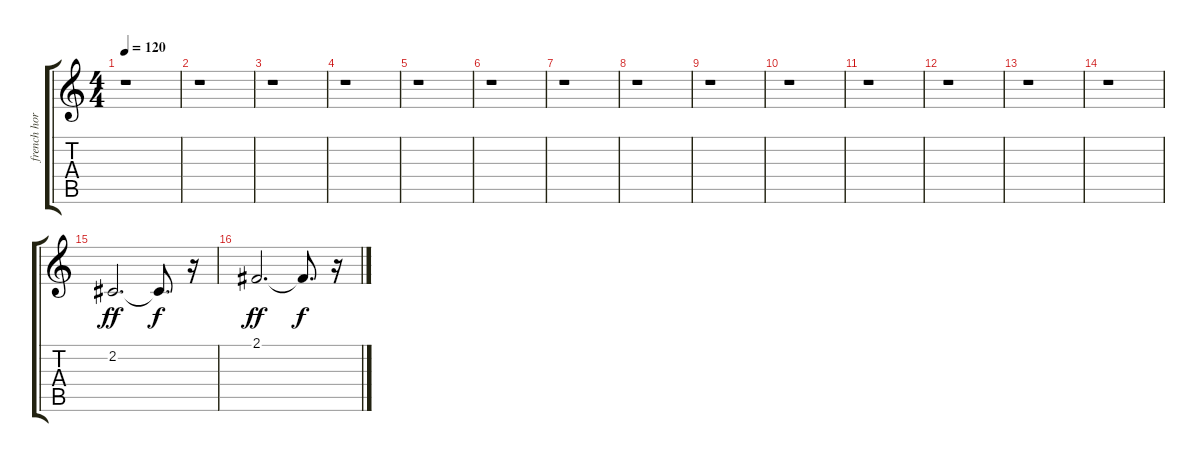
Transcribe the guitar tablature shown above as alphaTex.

\track ("french horn" "french hor") {instrument frenchhorn}
\staff {score tabs}
\tuning (E4 B3 G3 D3 A2 E2) {hide}
\ts (4 4)
\tempo 120
\clef g2
\ks c
r.1{dy f} |
r.1 |
r.1 |
r.1 |
r.1 |
r.1 |
r.1 |
r.1 |
r.1 |
r.1 |
r.1 |
r.1 |
r.1 |
r.1 |
2.2.2{d dy ff} 2.2{t}.8{d dy f} r.16 |
2.1.2{d dy ff} 2.1{t}.8{d dy f} r.16
